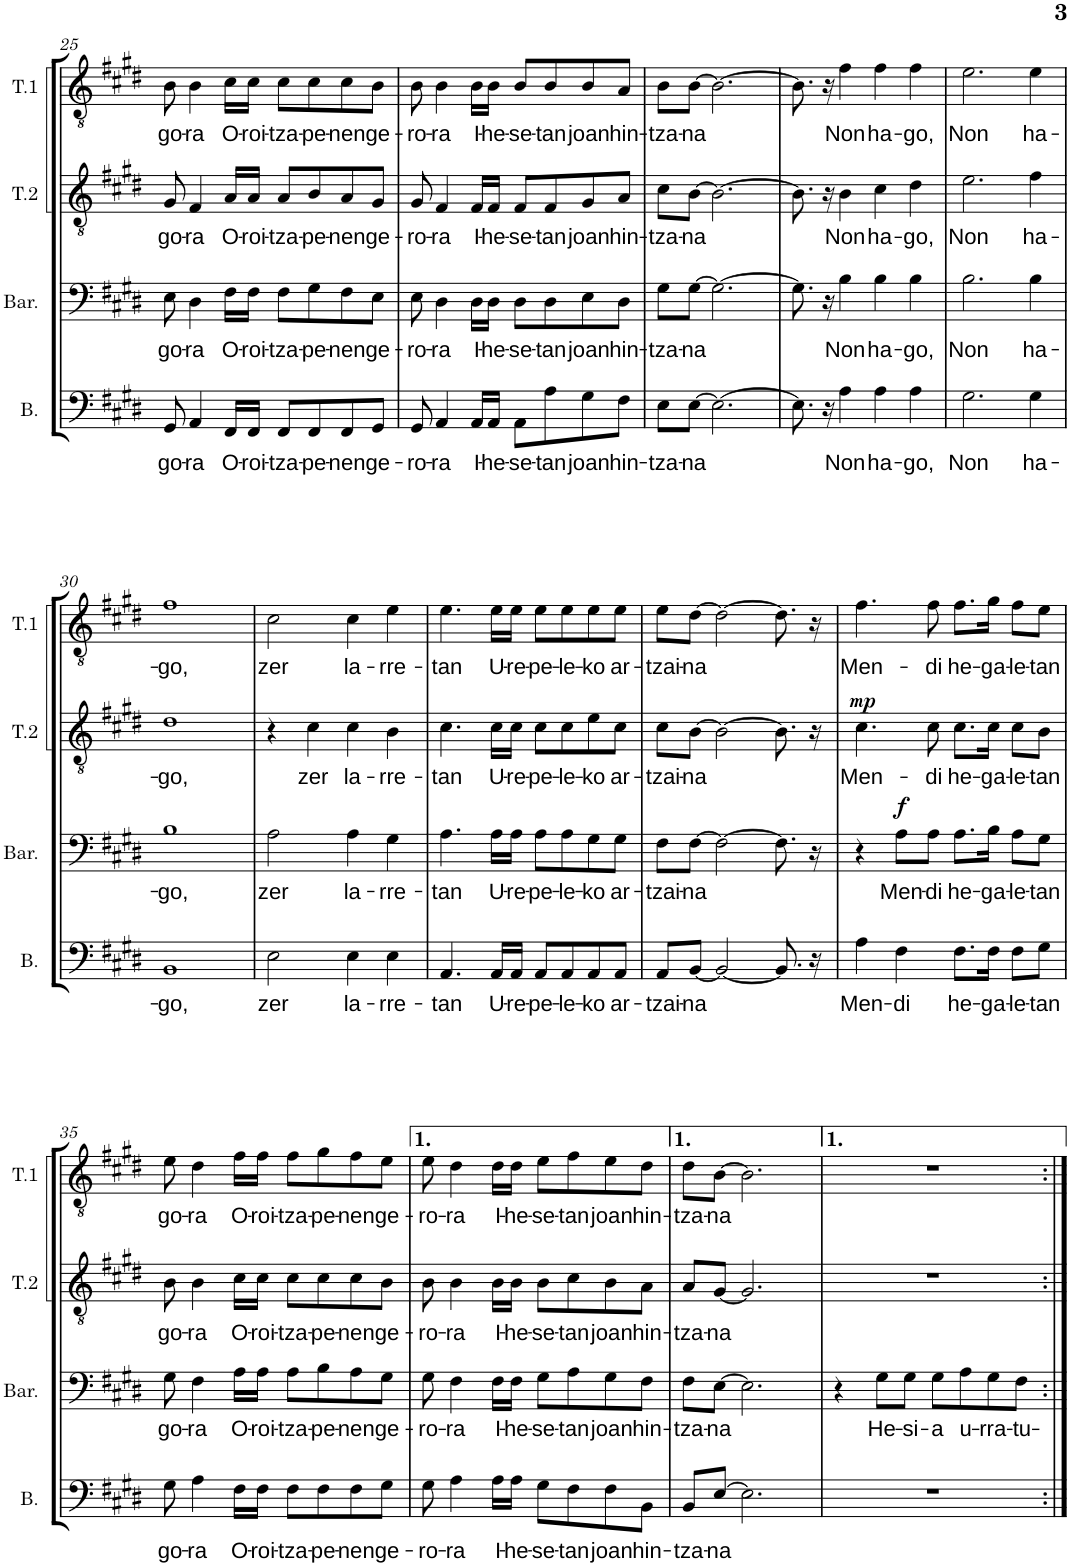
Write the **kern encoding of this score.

**kern	**text	**kern	**text	**dynam	**kern	**text	**dynam	**kern	**text
*part4	*part4	*part3	*part3	*part3	*part2	*part2	*part2	*part1	*part1
*staff4	*staff4	*staff3	*staff3	*staff3	*staff2	*staff2	*staff2	*staff1	*staff1
*I"Basse	*	*I"Baryton	*	*	*I"Ténor 2	*	*	*I"Ténor 1	*
*I'B.	*	*I'Bar.	*	*	*I'T.2	*	*	*I'T.1	*
!!LO:PB:g=z
*clefF4	*	*clefF4	*	*	*clefGv2	*	*	*clefGv2	*
*k[f#c#g#d#]	*	*k[f#c#g#d#]	*	*	*k[f#c#g#d#]	*	*	*k[f#c#g#d#]	*
*M4/4	*	*M4/4	*	*	*M4/4	*	*	*M4/4	*
=25	=25	=25	=25	=25	=25	=25	=25	=25	=25
!	!LO:LY:b	!	!LO:LY:b	!	!	!LO:LY:b	!	!	!LO:LY:b
8GG#/	go-	8E\	go-	.	8G#/	go-	.	8B\	go-
!	!LO:LY:b	!	!LO:LY:b	!	!	!LO:LY:b	!	!	!LO:LY:b
4AA/	-ra	4D#\	-ra	.	4F#/	-ra	.	4B\	-ra
!	!LO:LY:b	!	!LO:LY:b	!	!	!LO:LY:b	!	!	!LO:LY:b
16FF#/LL	O-	16F#\LL	O-	.	16A/LL	O-	.	16c#\LL	O-
!	!LO:LY:b	!	!LO:LY:b	!	!	!LO:LY:b	!	!	!LO:LY:b
16FF#/JJ	-roi-	16F#\JJ	-roi-	.	16A/JJ	-roi-	.	16c#\JJ	-roi-
!	!LO:LY:b	!	!LO:LY:b	!	!	!LO:LY:b	!	!	!LO:LY:b
8FF#/L	-tza-	8F#\L	-tza-	.	8A/L	-tza-	.	8c#\L	-tza-
!	!LO:LY:b	!	!LO:LY:b	!	!	!LO:LY:b	!	!	!LO:LY:b
8FF#/	-pe-	8G#\	-pe-	.	8B/	-pe-	.	8c#\	-pe-
!	!LO:LY:b	!	!LO:LY:b	!	!	!LO:LY:b	!	!	!LO:LY:b
8FF#/	-nen	8F#\	-nen	.	8A/	-nen	.	8c#\	-nen
!	!LO:LY:b	!	!LO:LY:b	!	!	!LO:LY:b	!	!	!LO:LY:b
8GG#/J	ge-	8E\J	ge-	.	8G#/J	ge-	.	8B\J	ge-
=26	=26	=26	=26	=26	=26	=26	=26	=26	=26
!	!LO:LY:b	!	!LO:LY:b	!	!	!LO:LY:b	!	!	!LO:LY:b
8GG#/	-ro-	8E\	-ro-	.	8G#/	-ro-	.	8B\	-ro-
!	!LO:LY:b	!	!LO:LY:b	!	!	!LO:LY:b	!	!	!LO:LY:b
4AA/	-ra	4D#\	-ra	.	4F#/	-ra	.	4B\	-ra
!	!LO:LY:b	!	!LO:LY:b	!	!	!LO:LY:b	!	!	!LO:LY:b
16AA/LL	I-	16D#\LL	I-	.	16F#/LL	I-	.	16B\LL	I-
!	!LO:LY:b	!	!LO:LY:b	!	!	!LO:LY:b	!	!	!LO:LY:b
16AA/JJ	-he-	16D#\JJ	-he-	.	16F#/JJ	-he-	.	16B\JJ	-he-
!	!LO:LY:b	!	!LO:LY:b	!	!	!LO:LY:b	!	!	!LO:LY:b
8AA\L	-se-	8D#\L	-se-	.	8F#/L	-se-	.	8B/L	-se-
!	!LO:LY:b	!	!LO:LY:b	!	!	!LO:LY:b	!	!	!LO:LY:b
8A\	-tan	8D#\	-tan	.	8F#/	-tan	.	8B/	-tan
!	!LO:LY:b	!	!LO:LY:b	!	!	!LO:LY:b	!	!	!LO:LY:b
8G#\	joan	8E\	joan	.	8G#/	joan	.	8B/	joan
!	!LO:LY:b	!	!LO:LY:b	!	!	!LO:LY:b	!	!	!LO:LY:b
8F#\J	hin-	8D#\J	hin-	.	8A/J	hin-	.	8A/J	hin-
=27	=27	=27	=27	=27	=27	=27	=27	=27	=27
!	!LO:LY:b	!	!LO:LY:b	!	!	!LO:LY:b	!	!	!LO:LY:b
8E\L	-tza-	8G#\L	-tza-	.	8c#\L	-tza-	.	8B\L	-tza-
!	!LO:LY:b	!	!LO:LY:b	!	!	!LO:LY:b	!	!	!LO:LY:b
[8E\J	-na	[8G#\J	-na	.	[8B\J	-na	.	[8B\J	-na
2.E\_	.	2.G#\_	.	.	2.B\_	.	.	2.B\_	.
=28	=28	=28	=28	=28	=28	=28	=28	=28	=28
8.E\]	.	8.G#\]	.	.	8.B\]	.	.	8.B\]	.
16r	.	16r	.	.	16r	.	.	16r	.
!	!LO:LY:b	!	!LO:LY:b	!	!	!LO:LY:b	!	!	!LO:LY:b
4A\	Non	4B\	Non	.	4B\	Non	.	4f#\	Non
!	!LO:LY:b	!	!LO:LY:b	!	!	!LO:LY:b	!	!	!LO:LY:b
4A\	ha-	4B\	ha-	.	4c#\	ha-	.	4f#\	ha-
!	!LO:LY:b	!	!LO:LY:b	!	!	!LO:LY:b	!	!	!LO:LY:b
4A\	-go,	4B\	-go,	.	4d#\	-go,	.	4f#\	-go,
=29	=29	=29	=29	=29	=29	=29	=29	=29	=29
!	!LO:LY:b	!	!LO:LY:b	!	!	!LO:LY:b	!	!	!LO:LY:b
2.G#\	Non	2.B\	Non	.	2.e\	Non	.	2.e\	Non
!	!LO:LY:b	!	!LO:LY:b	!	!	!LO:LY:b	!	!	!LO:LY:b
4G#\	ha-	4B\	ha-	.	4f#\	ha-	.	4e\	ha-
!!LO:LB:g=z
=30	=30	=30	=30	=30	=30	=30	=30	=30	=30
!	!LO:LY:b	!	!LO:LY:b	!	!	!LO:LY:b	!	!	!LO:LY:b
1BB	-go,	1B	-go,	.	1d#	-go,	.	1f#	-go,
=31	=31	=31	=31	=31	=31	=31	=31	=31	=31
!	!LO:LY:b	!	!LO:LY:b	!	!	!	!	!	!LO:LY:b
2E\	zer	2A\	zer	.	4r	.	.	2c#\	zer
!	!	!	!	!	!	!LO:LY:b	!	!	!
.	.	.	.	.	4c#\	zer	.	.	.
!	!LO:LY:b	!	!LO:LY:b	!	!	!LO:LY:b	!	!	!LO:LY:b
4E\	la-	4A\	la-	.	4c#\	la-	.	4c#\	la-
!	!LO:LY:b	!	!LO:LY:b	!	!	!LO:LY:b	!	!	!LO:LY:b
4E\	-rre-	4G#\	-rre-	.	4B\	-rre-	.	4e\	-rre-
=32	=32	=32	=32	=32	=32	=32	=32	=32	=32
!	!LO:LY:b	!	!LO:LY:b	!	!	!LO:LY:b	!	!	!LO:LY:b
4.AA/	-tan	4.A\	-tan	.	4.c#\	-tan	.	4.e\	-tan
!	!LO:LY:b	!	!LO:LY:b	!	!	!LO:LY:b	!	!	!LO:LY:b
16AA/LL	U-	16A\LL	U-	.	16c#\LL	U-	.	16e\LL	U-
!	!LO:LY:b	!	!LO:LY:b	!	!	!LO:LY:b	!	!	!LO:LY:b
16AA/JJ	-re-	16A\JJ	-re-	.	16c#\JJ	-re-	.	16e\JJ	-re-
!	!LO:LY:b	!	!LO:LY:b	!	!	!LO:LY:b	!	!	!LO:LY:b
8AA/L	-pe-	8A\L	-pe-	.	8c#\L	-pe-	.	8e\L	-pe-
!	!LO:LY:b	!	!LO:LY:b	!	!	!LO:LY:b	!	!	!LO:LY:b
8AA/	-le-	8A\	-le-	.	8c#\	-le-	.	8e\	-le-
!	!LO:LY:b	!	!LO:LY:b	!	!	!LO:LY:b	!	!	!LO:LY:b
8AA/	-ko	8G#\	-ko	.	8e\	-ko	.	8e\	-ko
!	!LO:LY:b	!	!LO:LY:b	!	!	!LO:LY:b	!	!	!LO:LY:b
8AA/J	ar-	8G#\J	ar-	.	8c#\J	ar-	.	8e\J	ar-
=33	=33	=33	=33	=33	=33	=33	=33	=33	=33
!	!LO:LY:b	!	!LO:LY:b	!	!	!LO:LY:b	!	!	!LO:LY:b
8AA/L	-tzai-	8F#\L	-tzai-	.	8c#\L	-tzai-	.	8e\L	-tzai-
!	!LO:LY:b	!	!LO:LY:b	!	!	!LO:LY:b	!	!	!LO:LY:b
[8BB/J	-na	[8F#\J	-na	.	[8B\J	-na	.	[8d#\J	-na
2BB/_	.	2F#\_	.	.	2B\_	.	.	2d#\_	.
8.BB/]	.	8.F#\]	.	.	8.B\]	.	.	8.d#\]	.
16r	.	16r	.	.	16r	.	.	16r	.
=34	=34	=34	=34	=34	=34	=34	=34	=34	=34
!	!LO:LY:b	!	!	!	!	!LO:LY:b	!LO:DY:b	!	!LO:LY:b
4A\	Men-	4r	.	.	4.c#\	Men-	mp	4.f#\	Men-
!	!LO:LY:b	!	!LO:LY:b	!LO:DY:a	!	!	!	!	!
4F#\	-di	8A\L	Men-	f	.	.	.	.	.
!	!	!	!LO:LY:b	!	!	!LO:LY:b	!	!	!LO:LY:b
.	.	8A\J	-di	.	8c#\	-di	.	8f#\	-di
!	!LO:LY:b	!	!LO:LY:b	!	!	!LO:LY:b	!	!	!LO:LY:b
8.F#\L	he-	8.A\L	he-	.	8.c#\L	he-	.	8.f#\L	he-
!	!LO:LY:b	!	!LO:LY:b	!	!	!LO:LY:b	!	!	!LO:LY:b
16F#\Jk	-ga-	16B\Jk	-ga-	.	16c#\Jk	-ga-	.	16g#\Jk	-ga-
!	!LO:LY:b	!	!LO:LY:b	!	!	!LO:LY:b	!	!	!LO:LY:b
8F#\L	-le-	8A\L	-le-	.	8c#\L	-le-	.	8f#\L	-le-
!	!LO:LY:b	!	!LO:LY:b	!	!	!LO:LY:b	!	!	!LO:LY:b
8G#\J	-tan	8G#\J	-tan	.	8B\J	-tan	.	8e\J	-tan
!!LO:LB:g=z
=35	=35	=35	=35	=35	=35	=35	=35	=35	=35
!	!LO:LY:b	!	!LO:LY:b	!	!	!LO:LY:b	!	!	!LO:LY:b
8G#\	go-	8G#\	go-	.	8B\	go-	.	8e\	go-
!	!LO:LY:b	!	!LO:LY:b	!	!	!LO:LY:b	!	!	!LO:LY:b
4A\	-ra	4F#\	-ra	.	4B\	-ra	.	4d#\	-ra
!	!LO:LY:b	!	!LO:LY:b	!	!	!LO:LY:b	!	!	!LO:LY:b
16F#\LL	O-	16A\LL	O-	.	16c#\LL	O-	.	16f#\LL	O-
!	!LO:LY:b	!	!LO:LY:b	!	!	!LO:LY:b	!	!	!LO:LY:b
16F#\JJ	-roi-	16A\JJ	-roi-	.	16c#\JJ	-roi-	.	16f#\JJ	-roi-
!	!LO:LY:b	!	!LO:LY:b	!	!	!LO:LY:b	!	!	!LO:LY:b
8F#\L	-tza-	8A\L	-tza-	.	8c#\L	-tza-	.	8f#\L	-tza-
!	!LO:LY:b	!	!LO:LY:b	!	!	!LO:LY:b	!	!	!LO:LY:b
8F#\	-pe-	8B\	-pe-	.	8c#\	-pe-	.	8g#\	-pe-
!	!LO:LY:b	!	!LO:LY:b	!	!	!LO:LY:b	!	!	!LO:LY:b
8F#\	-nen	8A\	-nen	.	8c#\	-nen	.	8f#\	-nen
!	!LO:LY:b	!	!LO:LY:b	!	!	!LO:LY:b	!	!	!LO:LY:b
8G#\J	ge-	8G#\J	ge-	.	8B\J	ge-	.	8e\J	ge-
=36	=36	=36	=36	=36	=36	=36	=36	=36	=36
!	!LO:LY:b	!	!LO:LY:b	!	!	!LO:LY:b	!	!	!LO:LY:b
8G#\	-ro-	8G#\	-ro-	.	8B\	-ro-	.	8e\	-ro-
!	!LO:LY:b	!	!LO:LY:b	!	!	!LO:LY:b	!	!	!LO:LY:b
4A\	-ra	4F#\	-ra	.	4B\	-ra	.	4d#\	-ra
!	!LO:LY:b	!	!LO:LY:b	!	!	!LO:LY:b	!	!	!LO:LY:b
16A\LL	I-	16F#\LL	I-	.	16B\LL	I-	.	16d#\LL	I-
!	!LO:LY:b	!	!LO:LY:b	!	!	!LO:LY:b	!	!	!LO:LY:b
16A\JJ	-he-	16F#\JJ	-he-	.	16B\JJ	-he-	.	16d#\JJ	-he-
!	!LO:LY:b	!	!LO:LY:b	!	!	!LO:LY:b	!	!	!LO:LY:b
8G#\L	-se-	8G#\L	-se-	.	8B\L	-se-	.	8e\L	-se-
!	!LO:LY:b	!	!LO:LY:b	!	!	!LO:LY:b	!	!	!LO:LY:b
8F#\	-tan	8A\	-tan	.	8c#\	-tan	.	8f#\	-tan
!	!LO:LY:b	!	!LO:LY:b	!	!	!LO:LY:b	!	!	!LO:LY:b
8F#\	joan	8G#\	joan	.	8B\	joan	.	8e\	joan
!	!LO:LY:b	!	!LO:LY:b	!	!	!LO:LY:b	!	!	!LO:LY:b
8BB\J	hin-	8F#\J	hin-	.	8A\J	hin-	.	8d#\J	hin-
=37	=37	=37	=37	=37	=37	=37	=37	=37	=37
!	!LO:LY:b	!	!LO:LY:b	!	!	!LO:LY:b	!	!	!LO:LY:b
8BB/L	-tza-	8F#\L	-tza-	.	8A/L	-tza-	.	8d#\L	-tza-
!	!LO:LY:b	!	!LO:LY:b	!	!	!LO:LY:b	!	!	!LO:LY:b
[8E/J	-na	[8E\J	-na	.	[8G#/J	-na	.	[8B\J	-na
2.E\]	.	2.E\]	.	.	2.G#/]	.	.	2.B\]	.
=38	=38	=38	=38	=38	=38	=38	=38	=38	=38
1r	.	4r	.	.	1r	.	.	1r	.
!	!	!	!LO:LY:b	!	!	!	!	!	!
.	.	8G#\L	He-	.	.	.	.	.	.
!	!	!	!LO:LY:b	!	!	!	!	!	!
.	.	8G#\J	-si-	.	.	.	.	.	.
!	!	!	!LO:LY:b	!	!	!	!	!	!
.	.	8G#\L	-a	.	.	.	.	.	.
!	!	!	!LO:LY:b	!	!	!	!	!	!
.	.	8A\	u-	.	.	.	.	.	.
!	!	!	!LO:LY:b	!	!	!	!	!	!
.	.	8G#\	-rra-	.	.	.	.	.	.
!	!	!	!LO:LY:b	!	!	!	!	!	!
.	.	8F#\J	-tu-	.	.	.	.	.	.
=:|!	=:|!	=:|!	=:|!	=:|!	=:|!	=:|!	=:|!	=:|!	=:|!
*-	*-	*-	*-	*-	*-	*-	*-	*-	*-
